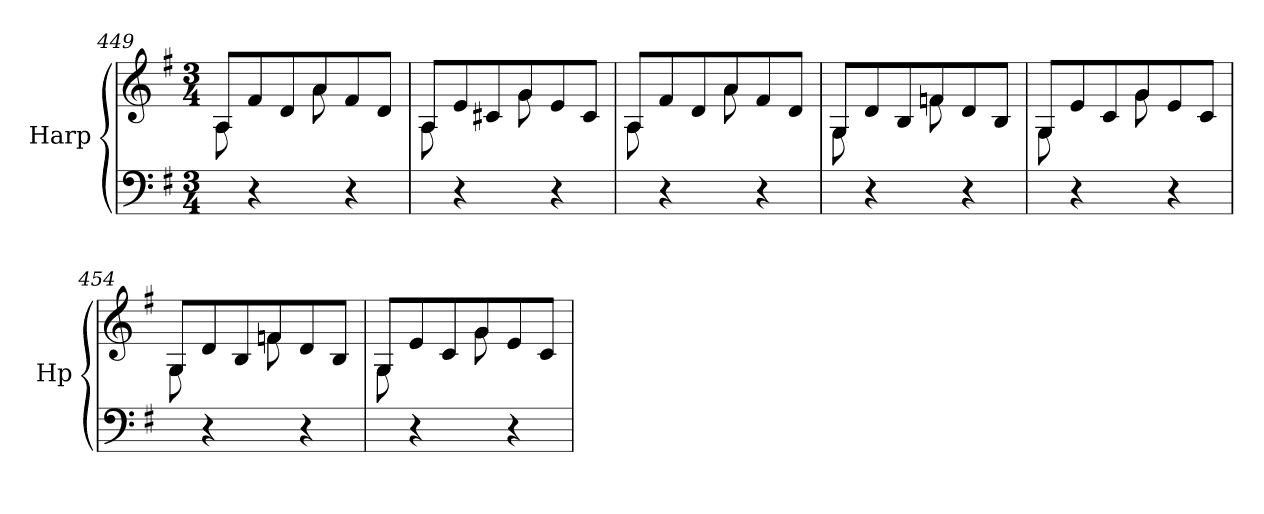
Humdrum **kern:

**kern	**kern
*part1	*part1
*staff2	*staff1
*I"Harp	*
*I'Hp	*
*clefF4	*clefG2
*k[f#]	*k[f#]
*M3/4	*M3/4
=449	=449
*	*^
8ryy	8A/L	8A\
4r	8f#/	4ryy
.	8d/	.
8ryy	8a/	8a\
4r	8f#/	4ryy
.	8d/J	.
=450	=450	=450
8ryy	8A/L	8A\
4r	8e/	4ryy
.	8c#X/	.
8ryy	8g/	8g\
4r	8e/	4ryy
.	8c#/J	.
=451	=451	=451
8ryy	8A/L	8A\
4r	8f#/	4ryy
.	8d/	.
8ryy	8a/	8a\
4r	8f#/	4ryy
.	8d/J	.
=452	=452	=452
8ryy	8G/L	8G\
4r	8d/	4ryy
.	8B/	.
8ryy	8fn/	8fn\
4r	8d/	4ryy
.	8B/J	.
!!LO:LB:g=z	!!
=453	=453	=453
8ryy	8G/L	8G\
4r	8e/	4ryy
.	8c/	.
8ryy	8g/	8g\
4r	8e/	4ryy
.	8c/J	.
=454	=454	=454
8ryy	8G/L	8G\
4r	8d/	4ryy
.	8B/	.
8ryy	8fn/	8fn\
4r	8d/	4ryy
.	8B/J	.
=455	=455	=455
8ryy	8G/L	8G\
4r	8e/	4ryy
.	8c/	.
8ryy	8g/	8g\
4r	8e/	4ryy
.	8c/J	.
*	*v	*v
=	=
*-	*-
